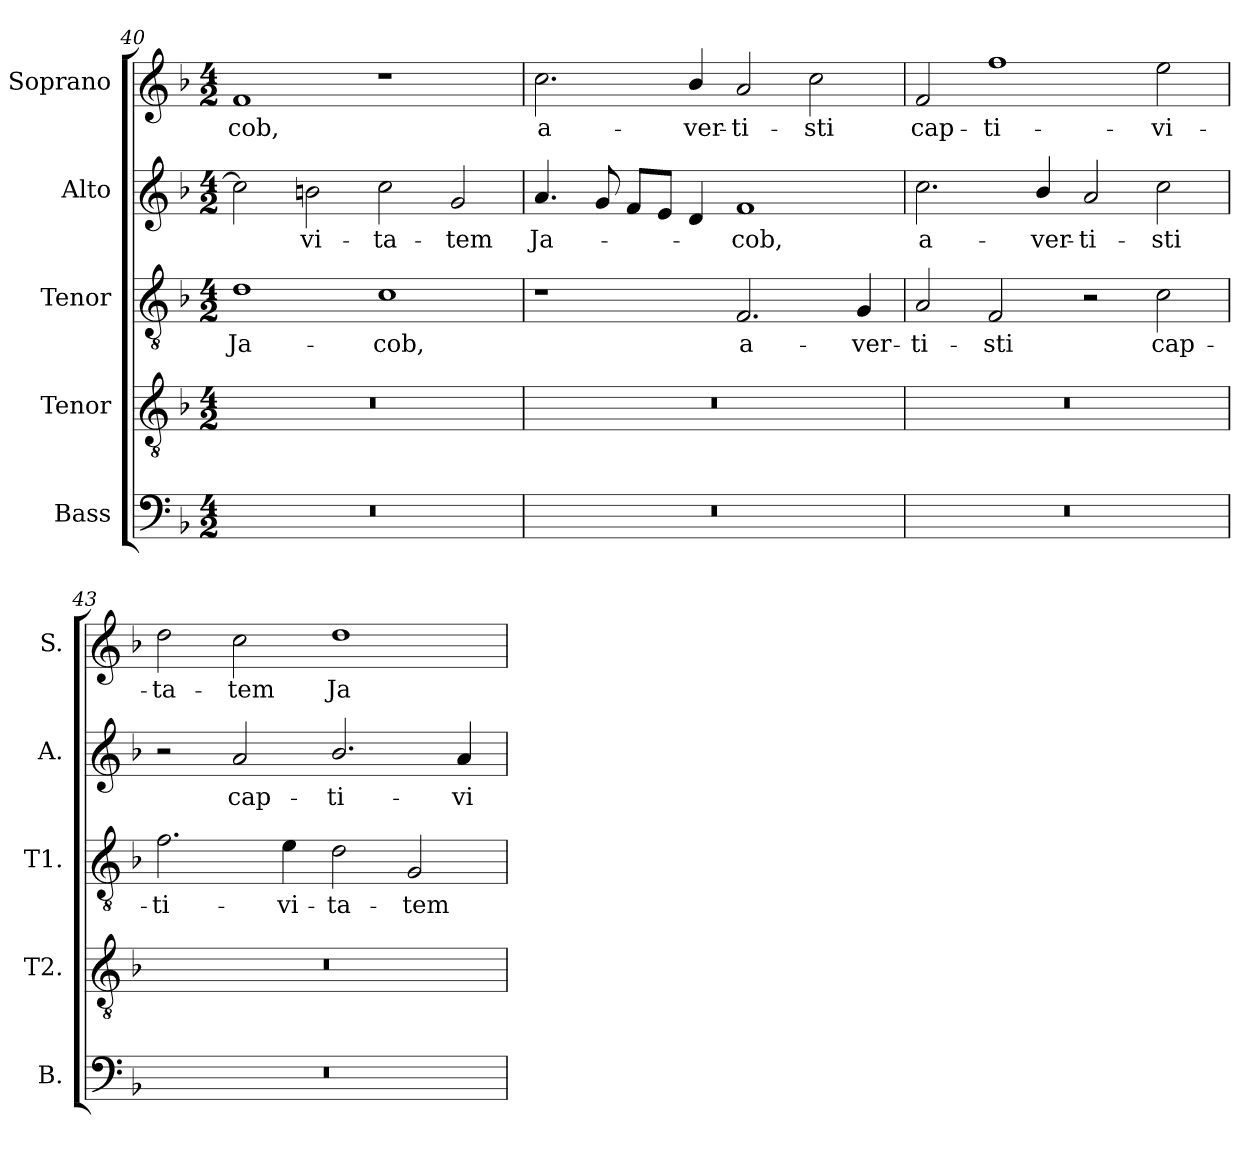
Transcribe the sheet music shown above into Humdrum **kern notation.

**kern	**kern	**kern	**text	**kern	**text	**kern	**text
*part5	*part4	*part3	*part3	*part2	*part2	*part1	*part1
*staff5	*staff4	*staff3	*staff3	*staff2	*staff2	*staff1	*staff1
*I"Bass	*I"Tenor	*I"Tenor	*	*I"Alto	*	*I"Soprano	*
*I'B.	*I'T2.	*I'T1.	*	*I'A.	*	*I'S.	*
*clefF4	*clefGv2	*clefGv2	*	*clefG2	*	*clefG2	*
*	*ITrd7c12	*ITrd7c12	*	*	*	*	*
*k[b-]	*k[b-]	*k[b-]	*	*k[b-]	*	*k[b-]	*
*F:	*F:	*F:	*	*F:	*	*F:	*
*M4/2	*M4/2	*M4/2	*	*M4/2	*	*M4/2	*
=40	=40	=40	=40	=40	=40	=40	=40
!LO:N:vis=1	!LO:N:vis=1	!	!	!	!	!	!
!	!	!	!LO:LY:b:color=#000000	!	!	!	!
!	!	!	!	!	!	!	!LO:LY:b:color=#000000
0r	0r	1Di	Ja-	2cci\]	.	1fi	-cob,
!	!	!	!	!	!LO:LY:b:color=#000000	!	!
.	.	.	.	2bni\	-vi-	.	.
!	!	!	!LO:LY:b:color=#000000	!	!	!	!
!	!	!	!	!	!LO:LY:b:color=#000000	!	!
.	.	1Ci	-cob,	2cci\	-ta-	1r	.
!	!	!	!	!	!LO:LY:b:color=#000000	!	!
.	.	.	.	2gi/	-tem	.	.
!!LO:LB:g=z
=41	=41	=41	=41	=41	=41	=41	=41
!LO:N:vis=1	!LO:N:vis=1	!	!	!	!	!	!
!	!	!	!	!	!LO:LY:b:color=#000000	!	!
!	!	!	!	!	!	!	!LO:LY:b:color=#000000
0r	0r	1r	.	4.ai/	Ja-	2.cci\	a-
.	.	.	.	8gi/	.	.	.
.	.	.	.	8fi/L	.	.	.
.	.	.	.	8ei/J	.	.	.
!	!	!	!	!	!	!	!LO:LY:b:color=#000000
.	.	.	.	4di/	.	4b-i/	-ver-
!	!	!	!LO:LY:b:color=#000000	!	!	!	!
!	!	!	!	!	!LO:LY:b:color=#000000	!	!
!	!	!	!	!	!	!	!LO:LY:b:color=#000000
.	.	2.FFi/	a-	1fi	-cob,	2ai/	-ti-
!	!	!	!	!	!	!	!LO:LY:b:color=#000000
.	.	.	.	.	.	2cci\	-sti
!	!	!	!LO:LY:b:color=#000000	!	!	!	!
.	.	4GGi/	-ver-	.	.	.	.
=42	=42	=42	=42	=42	=42	=42	=42
!LO:N:vis=1	!LO:N:vis=1	!	!	!	!	!	!
!	!	!	!LO:LY:b:color=#000000	!	!	!	!
!	!	!	!	!	!LO:LY:b:color=#000000	!	!
!	!	!	!	!	!	!	!LO:LY:b:color=#000000
0r	0r	2AAi/	-ti-	2.cci\	a-	2fi/	cap-
!	!	!	!LO:LY:b:color=#000000	!	!	!	!
!	!	!	!	!	!	!	!LO:LY:b:color=#000000
.	.	2FFi/	-sti	.	.	1ffi	-ti-
!	!	!	!	!	!LO:LY:b:color=#000000	!	!
.	.	.	.	4b-i/	-ver-	.	.
!	!	!	!	!	!LO:LY:b:color=#000000	!	!
.	.	2r	.	2ai/	-ti-	.	.
!	!	!	!LO:LY:b:color=#000000	!	!	!	!
!	!	!	!	!	!LO:LY:b:color=#000000	!	!
!	!	!	!	!	!	!	!LO:LY:b:color=#000000
.	.	2Ci\	cap-	2cci\	-sti	2eei\	-vi-
=43	=43	=43	=43	=43	=43	=43	=43
!LO:N:vis=1	!LO:N:vis=1	!	!	!	!	!	!
!	!	!	!LO:LY:b:color=#000000	!	!	!	!
!	!	!	!	!	!	!	!LO:LY:b:color=#000000
0r	0r	2.Fi\	-ti-	2r	.	2ddi\	-ta-
!	!	!	!	!	!LO:LY:b:color=#000000	!	!
!	!	!	!	!	!	!	!LO:LY:b:color=#000000
.	.	.	.	2ai/	cap-	2cci\	-tem
!	!	!	!LO:LY:b:color=#000000	!	!	!	!
.	.	4Ei\	-vi-	.	.	.	.
!	!	!	!LO:LY:b:color=#000000	!	!	!	!
!	!	!	!	!	!LO:LY:b:color=#000000	!	!
!	!	!	!	!	!	!	!LO:LY:b:color=#000000
.	.	2Di\	-ta-	2.b-i/	-ti-	1ddi	Ja-
!	!	!	!LO:LY:b:color=#000000	!	!	!	!
.	.	2GGi/	-tem	.	.	.	.
!	!	!	!	!	!LO:LY:b:color=#000000	!	!
.	.	.	.	4ai/	-vi-	.	.
=	=	=	=	=	=	=	=
*-	*-	*-	*-	*-	*-	*-	*-
